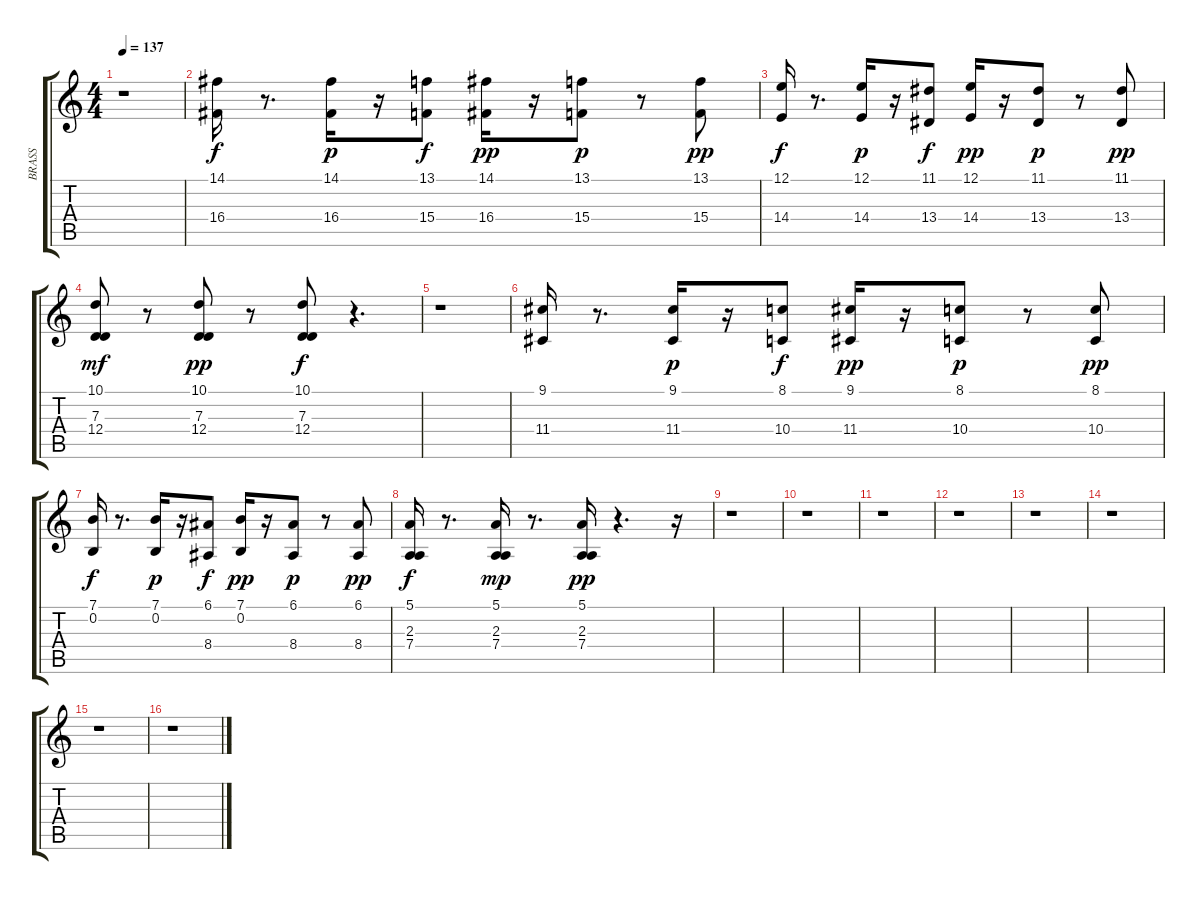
\track ("BRASS" "BRASS") {instrument brasssection}
\staff {score tabs}
\tuning (E4 B3 G3 D3 A2 E2) {hide}
\ts (4 4)
\tempo 137
\clef g2
\ks c
r.1{dy f instrument brasssection} |
(14.1 16.4).16 r.8{d} (14.1 16.4).16{dy p} r.16 (13.1 15.4).8{dy f} (14.1 16.4).16{dy pp} r.16 (13.1 15.4).8{dy p} r.8 (13.1 15.4).8{dy pp} |
(12.1 14.4).16{dy f} r.8{d} (12.1 14.4).16{dy p} r.16 (11.1 13.4).8{dy f} (12.1 14.4).16{dy pp} r.16 (11.1 13.4).8{dy p} r.8 (11.1 13.4).8{dy pp} |
(10.1 7.3 12.4).8{dy mf} r.8 (10.1 7.3 12.4).8{dy pp} r.8 (10.1 7.3 12.4).8{dy f} r.4{d} |
r.1 |
(9.1 11.4).16 r.8{d} (9.1 11.4).16{dy p} r.16 (8.1 10.4).8{dy f} (9.1 11.4).16{dy pp} r.16 (8.1 10.4).8{dy p} r.8 (8.1 10.4).8{dy pp} |
(7.1 0.2).16{dy f} r.8{d} (7.1 0.2).16{dy p} r.16 (6.1 8.4).8{dy f} (7.1 0.2).16{dy pp} r.16 (6.1 8.4).8{dy p} r.8 (6.1 8.4).8{dy pp} |
(5.1 2.3 7.4).16{dy f} r.8{d} (5.1 2.3 7.4).16{dy mp} r.8{d} (5.1 2.3 7.4).16{dy pp} r.4{d} r.16 |
r.1 |
r.1 |
r.1 |
r.1 |
r.1 |
r.1 |
r.1 |
r.1
